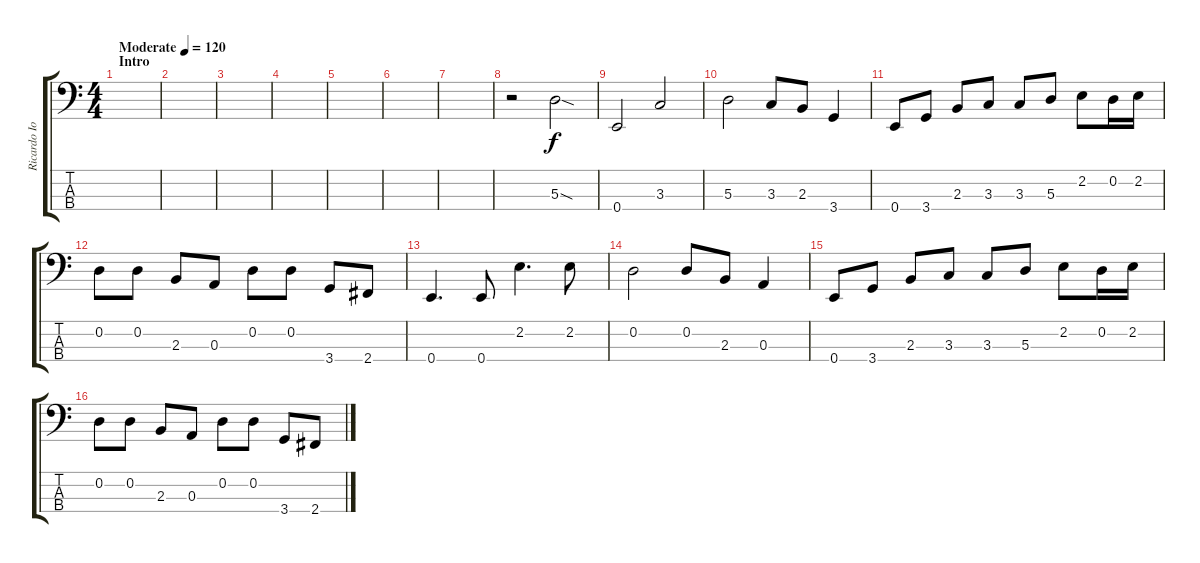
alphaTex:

\track ("Ricardo Iorio" "Ricardo Io") {instrument electricbasspick}
\staff {score tabs}
\tuning (G2 D2 A1 E1) {hide}
\ts (4 4)
\section ("" "Intro")
\tempo (120 "Moderate")
\clef f4
\ks c
|
|
|
|
|
|
|
r.2 5.3{sod}.2 |
0.4.2 3.3.2 |
5.3.2 3.3.8 2.3.8 3.4.4 |
0.4.8 3.4.8 2.3.8 3.3.8 3.3.8 5.3.8 2.2.8 0.2.16 2.2.16 |
0.2.8 0.2.8 2.3.8 0.3.8 0.2.8 0.2.8 3.4.8 2.4.8 |
0.4.4{d} 0.4.8 2.2.4{d} 2.2.8 |
0.2.2 0.2.8 2.3.8 0.3.4 |
0.4.8 3.4.8 2.3.8 3.3.8 3.3.8 5.3.8 2.2.8 0.2.16 2.2.16 |
0.2.8 0.2.8 2.3.8 0.3.8 0.2.8 0.2.8 3.4.8 2.4.8
